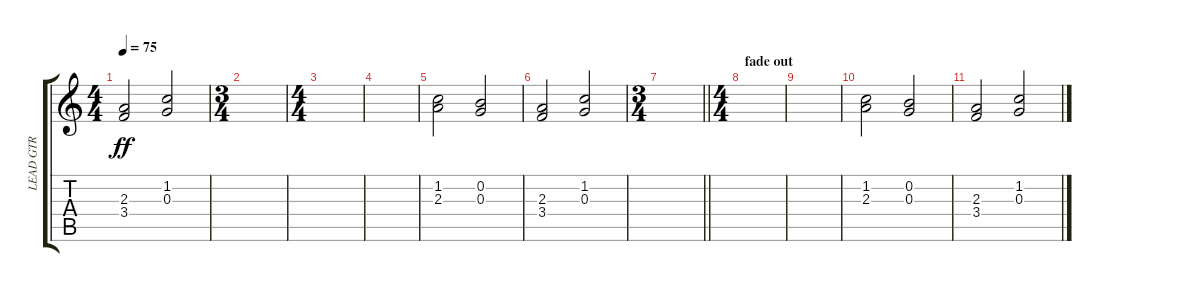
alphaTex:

\track ("LEAD GTR" "LEAD GTR") {instrument distortionguitar}
\staff {score tabs}
\tuning (E4 B3 G3 D3 A2 E2) {hide}
\ts (4 4)
\tempo 75
\clef g2
\ks c
(2.3 3.4).2{dy ff} (1.2 0.3).2 |
\ts (3 4)
|
\ts (4 4)
|
|
(1.2 2.3).2 (0.2 0.3).2 |
(2.3 3.4).2 (1.2 0.3).2 |
\ts (3 4)
\barLineRight lightlight
|
\ts (4 4)
\section ("" "fade out")
|
|
(1.2 2.3).2 (0.2 0.3).2 |
(2.3 3.4).2 (1.2 0.3).2
